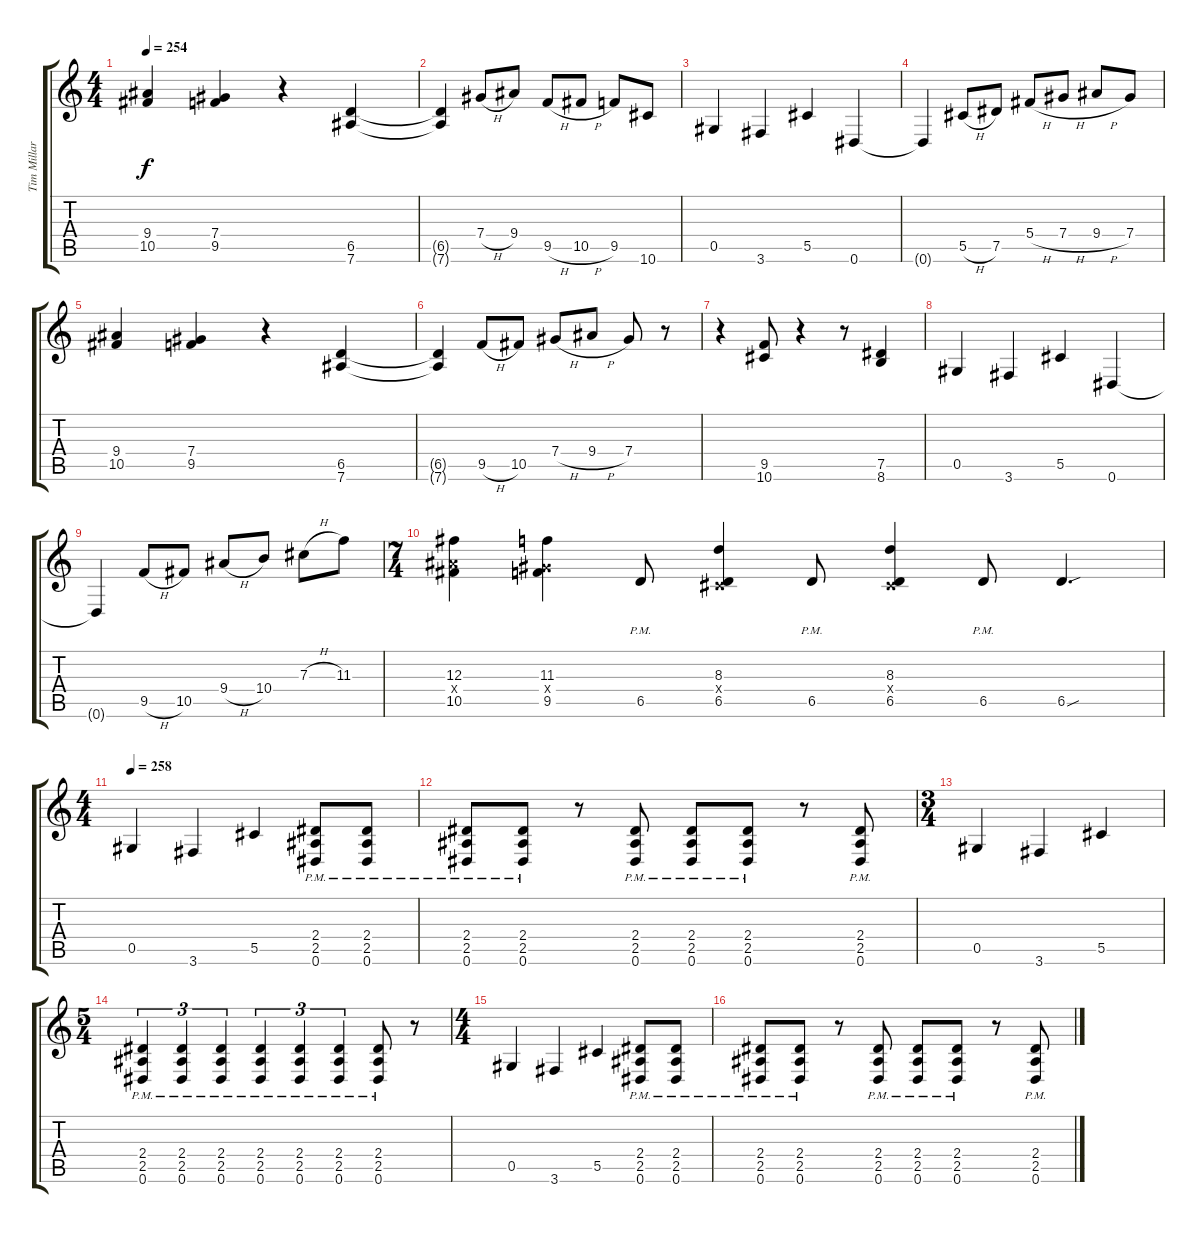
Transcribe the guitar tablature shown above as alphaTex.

\track ("Tim Millar" "Tim Millar") {instrument distortionguitar}
\staff {score tabs}
\tuning (Eb4 Bb3 Gb3 Db3 Ab2 Eb2) {hide}
\ts (4 4)
\tempo 254
\clef g2
\ks c
(9.4 10.5).4{dy f} (7.4 9.5).4 r.4 (6.5 7.6).4 |
(6.5{t} 7.6{t}).4 7.4{h}.8 9.4.8 9.5{h}.8 10.5{h}.8 9.5.8 10.6.8 |
0.5.4 3.6.4 5.5.4 0.6.4 |
0.6{t}.4 5.5{h}.8 7.5.8 5.4{h}.8 7.4{h}.8 9.4{h}.8 7.4.8 |
(9.4 10.5).4 (7.4 9.5).4 r.4 (6.5 7.6).4 |
(6.5{t} 7.6{t}).4 9.5{h}.8 10.5.8 7.4{h}.8 9.4{h}.8 7.4.8 r.8 |
r.4 (9.5 10.6).8 r.4 r.8 (7.5 8.6).4 |
0.5.4 3.6.4 5.5.4 0.6.4 |
0.6{t}.4 9.5{h}.8 10.5.8 9.4{h}.8 10.4.8 7.3{h}.8 11.3.8 |
\ts (7 4)
(12.3 9.4{x} 10.5).4 (11.3 7.4{x} 9.5).4 6.5{pm}.8 (8.3 0.4{x} 6.5).4 6.5{pm}.8 (8.3 0.4{x} 6.5).4 6.5{pm}.8 6.5{sou}.4{d} |
\ts (4 4)
\tempo 258
0.5.4 3.6.4 5.5.4 (2.4{pm} 2.5{pm} 0.6{pm}).8 (2.4{pm} 2.5{pm} 0.6{pm}).8 |
(2.4{pm} 2.5{pm} 0.6{pm}).8 (2.4{pm} 2.5{pm} 0.6{pm}).8 r.8 (2.4{pm} 2.5{pm} 0.6{pm}).8 (2.4{pm} 2.5{pm} 0.6{pm}).8 (2.4{pm} 2.5{pm} 0.6{pm}).8 r.8 (2.4{pm} 2.5{pm} 0.6{pm}).8 |
\ts (3 4)
0.5.4 3.6.4 5.5.4 |
\ts (5 4)
(2.4{pm} 2.5{pm} 0.6{pm}).4{tu (3 2)} (2.4{pm} 2.5{pm} 0.6{pm}).4{tu (3 2)} (2.4{pm} 2.5{pm} 0.6{pm}).4{tu (3 2)} (2.4{pm} 2.5{pm} 0.6{pm}).4{tu (3 2)} (2.4{pm} 2.5{pm} 0.6{pm}).4{tu (3 2)} (2.4{pm} 2.5{pm} 0.6{pm}).4{tu (3 2)} (2.4{pm} 2.5{pm} 0.6{pm}).8 r.8 |
\ts (4 4)
0.5.4 3.6.4 5.5.4 (2.4{pm} 2.5{pm} 0.6{pm}).8 (2.4{pm} 2.5{pm} 0.6{pm}).8 |
(2.4{pm} 2.5{pm} 0.6{pm}).8 (2.4{pm} 2.5{pm} 0.6{pm}).8 r.8 (2.4{pm} 2.5{pm} 0.6{pm}).8 (2.4{pm} 2.5{pm} 0.6{pm}).8 (2.4{pm} 2.5{pm} 0.6{pm}).8 r.8 (2.4{pm} 2.5{pm} 0.6{pm}).8
